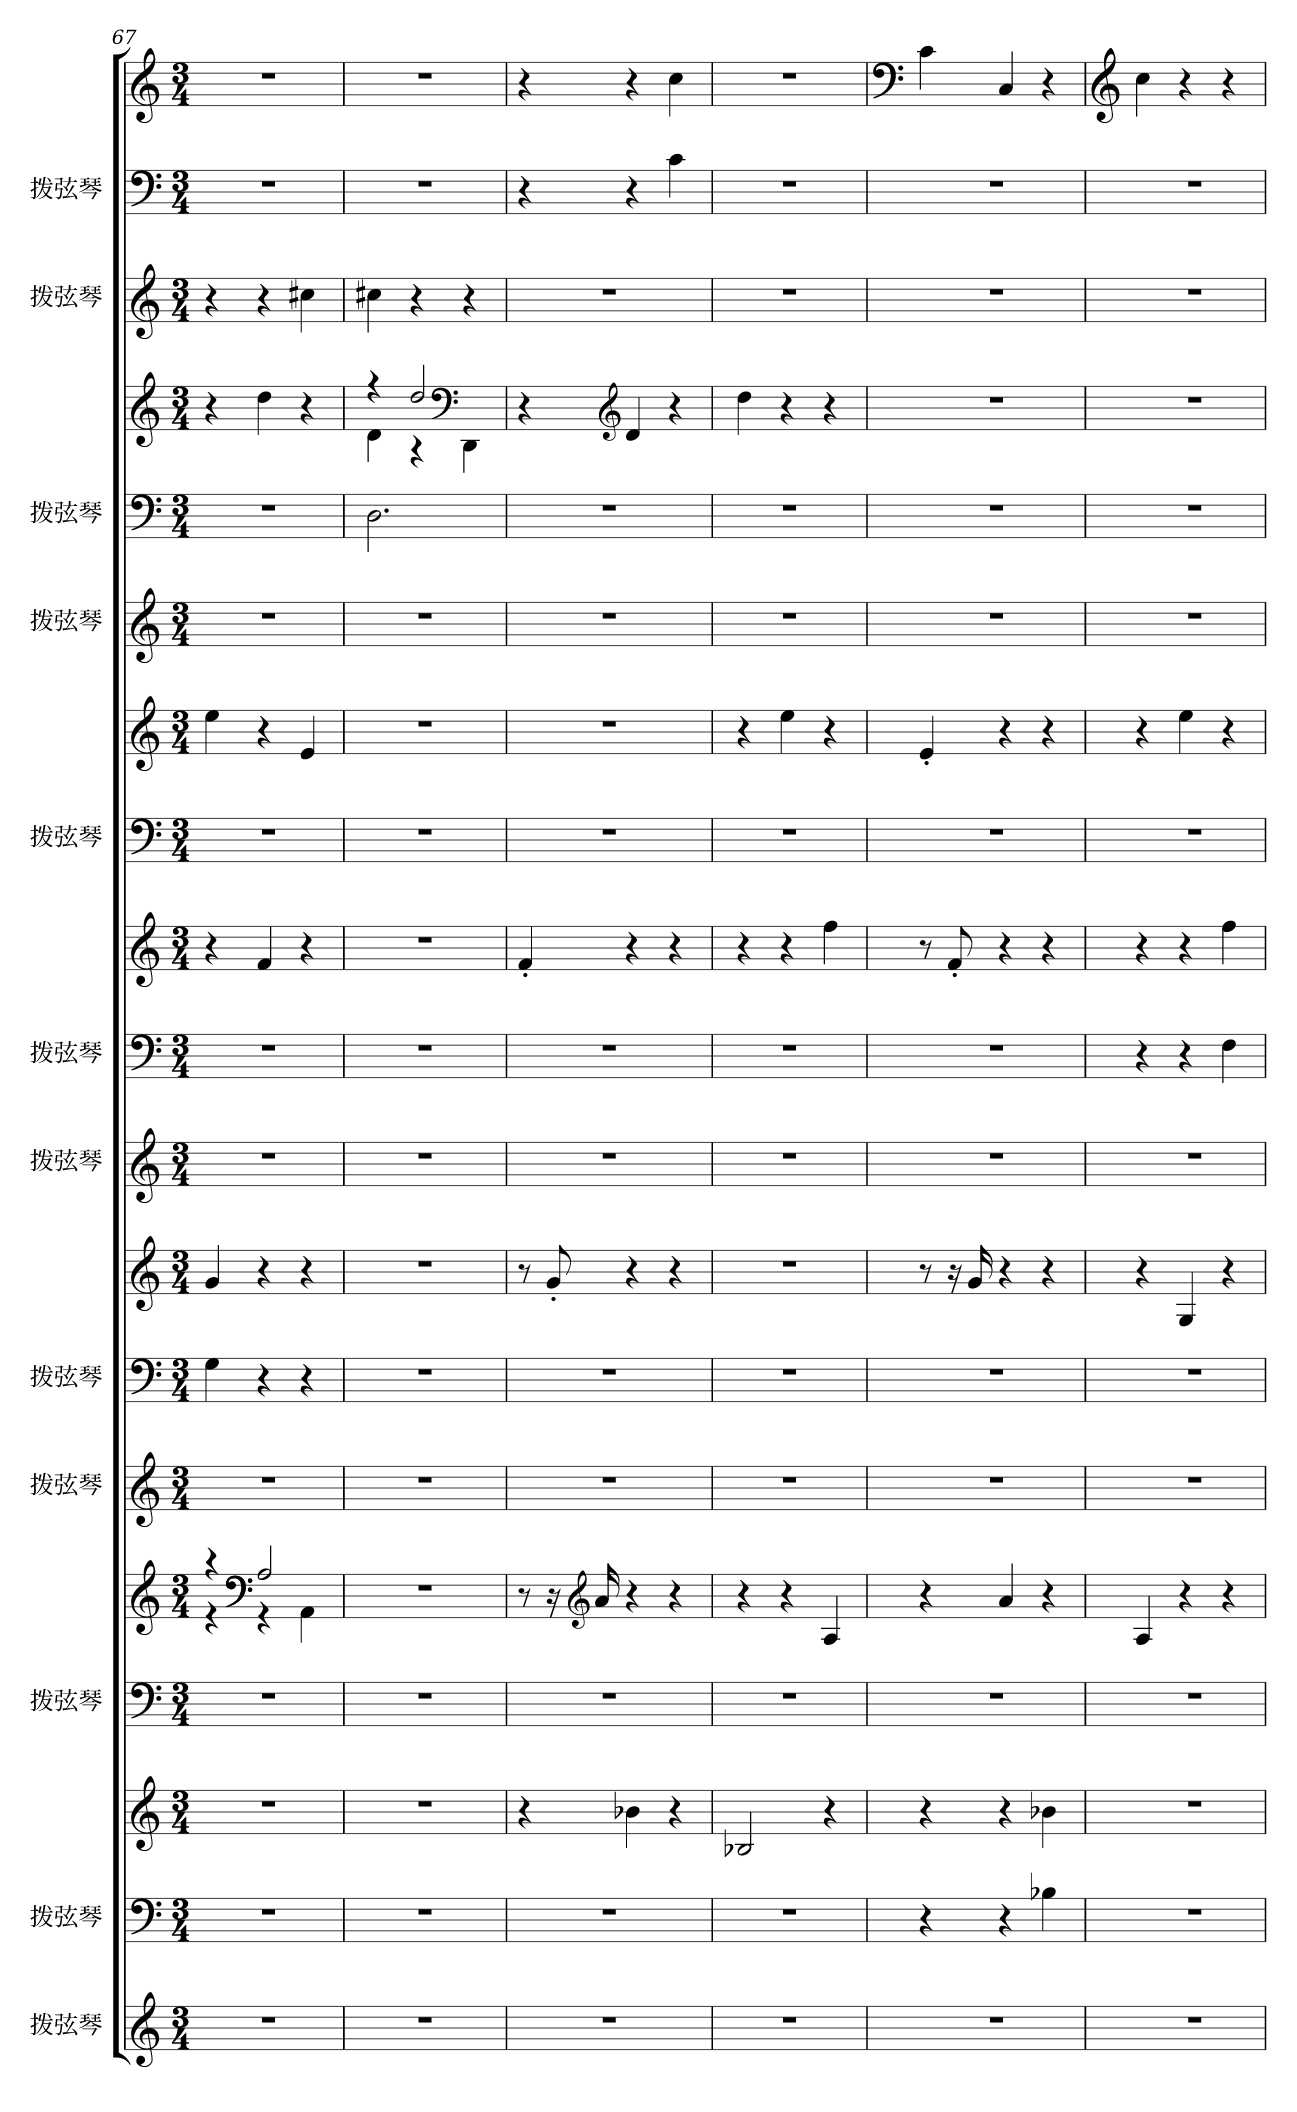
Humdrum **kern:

**kern	**kern	**kern	**kern	**kern	**kern	**kern	**kern	**kern	**kern	**kern	**kern	**kern	**kern	**kern	**kern	**kern	**kern	**kern
*part12	*part11	*part11	*part10	*part10	*part9	*part8	*part8	*part7	*part6	*part6	*part5	*part5	*part4	*part3	*part3	*part2	*part1	*part1
*staff19	*staff18	*staff17	*staff16	*staff15	*staff14	*staff13	*staff12	*staff11	*staff10	*staff9	*staff8	*staff7	*staff6	*staff5	*staff4	*staff3	*staff2	*staff1
*I"拨弦琴	*I"拨弦琴	*	*I"拨弦琴	*	*I"拨弦琴	*I"拨弦琴	*	*I"拨弦琴	*I"拨弦琴	*	*I"拨弦琴	*	*I"拨弦琴	*I"拨弦琴	*	*I"拨弦琴	*I"拨弦琴	*
*clefG2	*clefF4	*clefG2	*clefF4	*clefG2	*clefG2	*clefF4	*clefG2	*clefG2	*clefF4	*clefG2	*clefF4	*clefG2	*clefG2	*clefF4	*clefG2	*clefG2	*clefF4	*clefG2
*k[]	*k[]	*k[]	*k[]	*k[]	*k[]	*k[]	*k[]	*k[]	*k[]	*k[]	*k[]	*k[]	*k[]	*k[]	*k[]	*k[]	*k[]	*k[]
*M3/4	*M3/4	*M3/4	*M3/4	*M3/4	*M3/4	*M3/4	*M3/4	*M3/4	*M3/4	*M3/4	*M3/4	*M3/4	*M3/4	*M3/4	*M3/4	*M3/4	*M3/4	*M3/4
=67	=67	=67	=67	=67	=67	=67	=67	=67	=67	=67	=67	=67	=67	=67	=67	=67	=67	=67
*	*	*	*	*^	*	*	*	*	*	*	*	*	*	*	*	*	*	*
2.r	2.r	2.r	2.r	4r	4r	2.r	4G\	4g/	2.r	2.r	4r	2.r	4ee\	2.r	2.r	4r	4r	2.r	2.r
*	*	*	*	*clefF4	*	*	*	*	*	*	*	*	*	*	*	*	*	*	*
.	.	.	.	2A/	4r	.	4r	4r	.	.	4f/	.	4r	.	.	4dd\	4r	.	.
.	.	.	.	.	4AA\	.	4r	4r	.	.	4r	.	4e/	.	.	4r	4cc#X\	.	.
*	*	*	*	*v	*v	*	*	*	*	*	*	*	*	*	*	*	*	*	*
=68	=68	=68	=68	=68	=68	=68	=68	=68	=68	=68	=68	=68	=68	=68	=68	=68	=68	=68
*	*	*	*	*	*	*	*	*	*	*	*	*	*	*	*^	*	*	*
2.r	2.r	2.r	2.r	2.r	2.r	2.r	2.r	2.r	2.r	2.r	2.r	2.r	2.r	2.D\	4r	4d\	4cc#X\	2.r	2.r
.	.	.	.	.	.	.	.	.	.	.	.	.	.	.	2dd/	4r	4r	.	.
*	*	*	*	*	*	*	*	*	*	*	*	*	*	*	*clefF4	*	*	*	*
.	.	.	.	.	.	.	.	.	.	.	.	.	.	.	.	4DD\	4r	.	.
*	*	*	*	*	*	*	*	*	*	*	*	*	*	*	*v	*v	*	*	*
=69	=69	=69	=69	=69	=69	=69	=69	=69	=69	=69	=69	=69	=69	=69	=69	=69	=69	=69
2.r	2.r	4r	2.r	8r	2.r	2.r	8r	2.r	2.r	4f'/	2.r	2.r	2.r	2.r	4r	2.r	4r	4r
.	.	.	.	16r	.	.	8g'/	.	.	.	.	.	.	.	.	.	.	.
*	*	*	*	*clefG2	*	*	*	*	*	*	*	*	*	*	*	*	*	*
.	.	.	.	16a/	.	.	.	.	.	.	.	.	.	.	.	.	.	.
*	*	*	*	*	*	*	*	*	*	*	*	*	*	*	*clefG2	*	*	*
.	.	4b-X\	.	4r	.	.	4r	.	.	4r	.	.	.	.	4d/	.	4r	4r
.	.	4r	.	4r	.	.	4r	.	.	4r	.	.	.	.	4r	.	4c\	4cc\
=70	=70	=70	=70	=70	=70	=70	=70	=70	=70	=70	=70	=70	=70	=70	=70	=70	=70	=70
2.r	2.r	2B-X/	2.r	4r	2.r	2.r	2.r	2.r	2.r	4r	2.r	4r	2.r	2.r	4dd\	2.r	2.r	2.r
.	.	.	.	4r	.	.	.	.	.	4r	.	4ee\	.	.	4r	.	.	.
.	.	4r	.	4A/	.	.	.	.	.	4ff\	.	4r	.	.	4r	.	.	.
=71	=71	=71	=71	=71	=71	=71	=71	=71	=71	=71	=71	=71	=71	=71	=71	=71	=71	=71
*	*	*	*	*	*	*	*	*	*	*	*	*	*	*	*	*	*	*clefF4
2.r	4r	4r	2.r	4r	2.r	2.r	8r	2.r	2.r	8r	2.r	4e'/	2.r	2.r	2.r	2.r	2.r	4c\
.	.	.	.	.	.	.	16r	.	.	8f'/	.	.	.	.	.	.	.	.
.	.	.	.	.	.	.	16g/	.	.	.	.	.	.	.	.	.	.	.
.	4r	4r	.	4a/	.	.	4r	.	.	4r	.	4r	.	.	.	.	.	4C/
.	4B-X\	4b-X\	.	4r	.	.	4r	.	.	4r	.	4r	.	.	.	.	.	4r
=72	=72	=72	=72	=72	=72	=72	=72	=72	=72	=72	=72	=72	=72	=72	=72	=72	=72	=72
*	*	*	*	*	*	*	*	*	*	*	*	*	*	*	*	*	*	*clefG2
2.r	2.r	2.r	2.r	4A/	2.r	2.r	4r	2.r	4r	4r	2.r	4r	2.r	2.r	2.r	2.r	2.r	4cc\
.	.	.	.	4r	.	.	4G/	.	4r	4r	.	4ee\	.	.	.	.	.	4r
.	.	.	.	4r	.	.	4r	.	4F\	4ff\	.	4r	.	.	.	.	.	4r
=	=	=	=	=	=	=	=	=	=	=	=	=	=	=	=	=	=	=
*-	*-	*-	*-	*-	*-	*-	*-	*-	*-	*-	*-	*-	*-	*-	*-	*-	*-	*-
